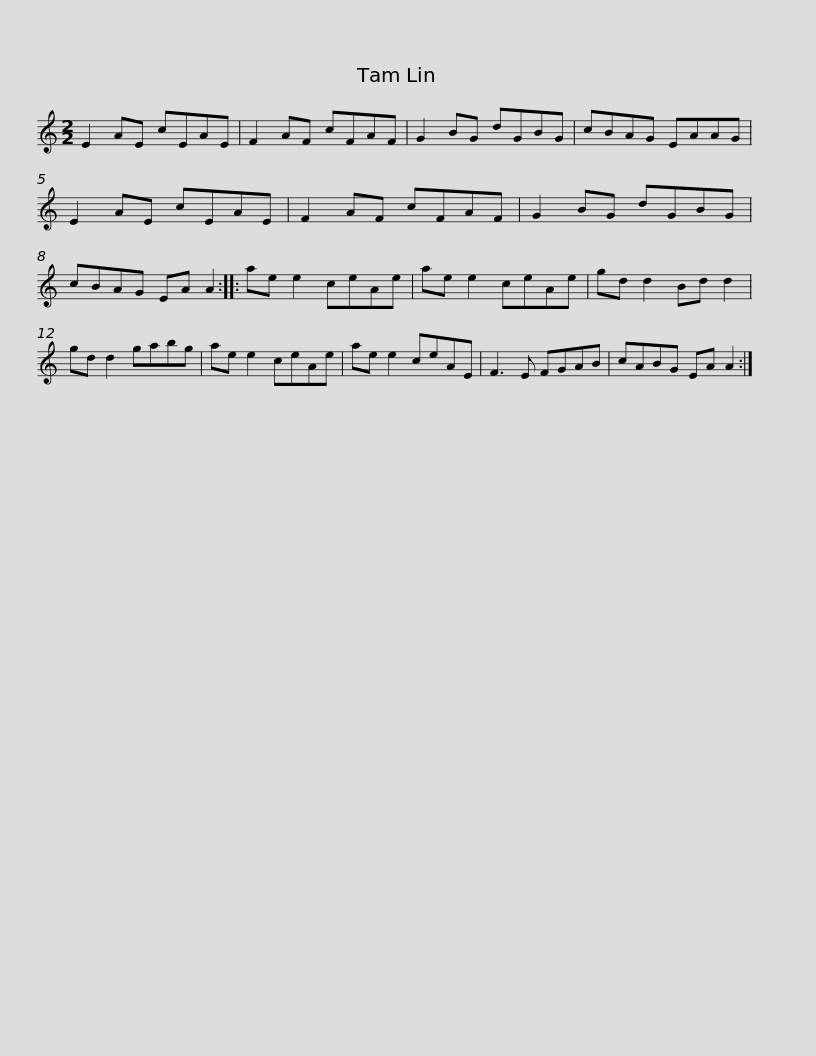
X:1
L:1/8
M:2/2
I:linebreak $
K:C
V:1 treble
V:1
 E2 AE cEAE | F2 AF cFAF | G2 BG dGBG | cBAG EAAG | E2 AE cEAE | %5
 F2 AF cFAF |$ G2 BG dGBG | cBAG EA A2 :: ae e2 ceAe | ae e2 ceAe | %10
 gd d2 Bd d2 | gd d2 gabg |$ ae e2 ceAe | ae e2 ceAE | F3 E FGAB | %15
 cABG EA A2 :| %16
